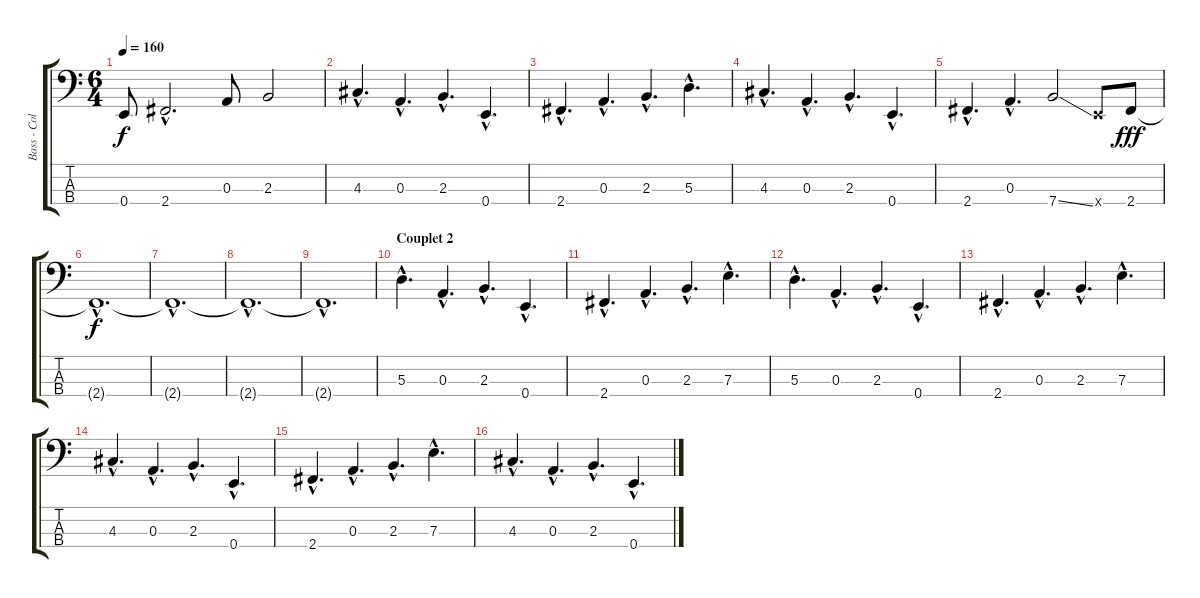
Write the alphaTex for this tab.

\track ("Bass - Colin Greenwood" "Bass - Col") {instrument electricbassfinger}
\staff {score tabs}
\tuning (G2 D2 A1 E1) {hide}
\ts (6 4)
\tempo 160
\clef f4
\ks c
0.4.8{dy f} 2.4{hac}.2{d} 0.3.8 2.3.2 |
4.3{hac}.4{d} 0.3{hac}.4{d} 2.3{hac}.4{d} 0.4{hac}.4{d} |
2.4{hac}.4{d} 0.3{hac}.4{d} 2.3{hac}.4{d} 5.3{hac}.4{d} |
4.3{hac}.4{d} 0.3{hac}.4{d} 2.3{hac}.4{d} 0.4{hac}.4{d} |
2.4{hac}.4{d} 0.3{hac}.4{d} 7.4{ss}.2 0.4{x}.8 2.4.8{dy fff} |
2.4{hac t}.1{d dy f} |
2.4{hac t}.1{d} |
2.4{hac t}.1{d} |
2.4{hac t}.1{d} |
\section ("" "Couplet 2")
5.3{hac}.4{d} 0.3{hac}.4{d} 2.3{hac}.4{d} 0.4{hac}.4{d} |
2.4{hac}.4{d} 0.3{hac}.4{d} 2.3{hac}.4{d} 7.3{hac}.4{d} |
5.3{hac}.4{d} 0.3{hac}.4{d} 2.3{hac}.4{d} 0.4{hac}.4{d} |
2.4{hac}.4{d} 0.3{hac}.4{d} 2.3{hac}.4{d} 7.3{hac}.4{d} |
4.3{hac}.4{d} 0.3{hac}.4{d} 2.3{hac}.4{d} 0.4{hac}.4{d} |
2.4{hac}.4{d} 0.3{hac}.4{d} 2.3{hac}.4{d} 7.3{hac}.4{d} |
4.3{hac}.4{d} 0.3{hac}.4{d} 2.3{hac}.4{d} 0.4{hac}.4{d}
